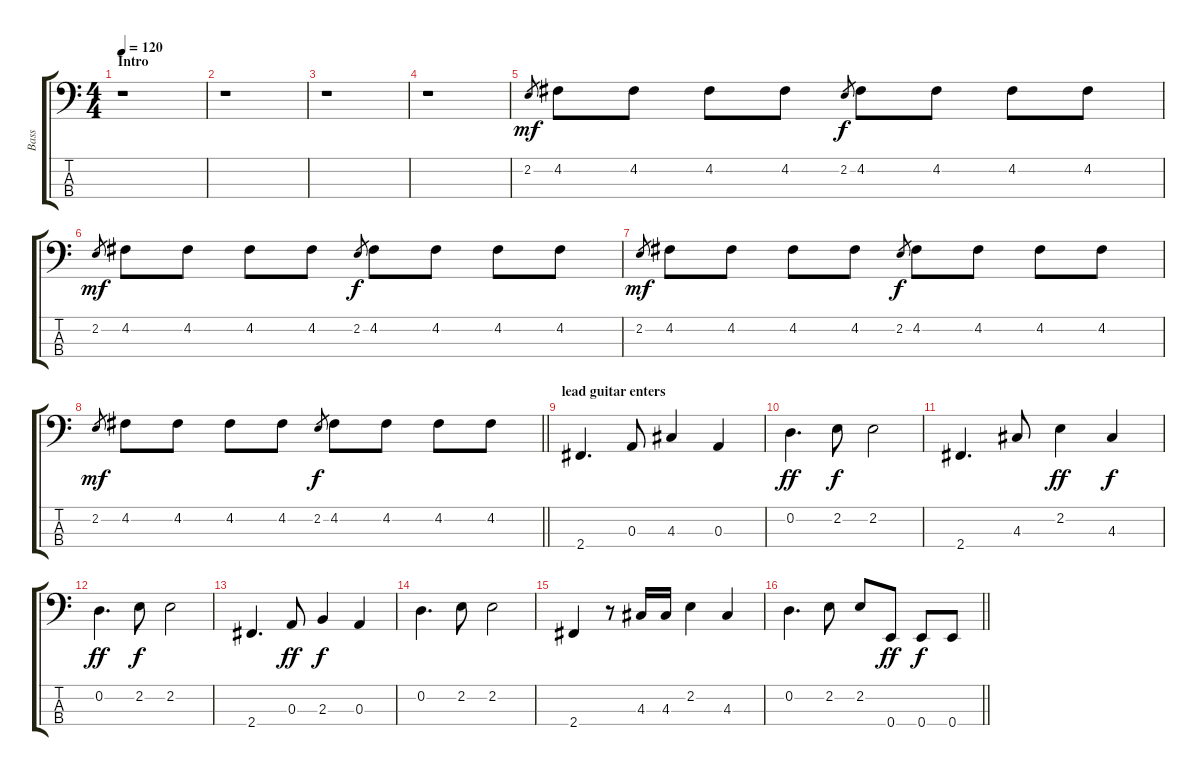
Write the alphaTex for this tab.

\track ("Bass" "Bass") {instrument electricbassfinger}
\staff {score tabs}
\tuning (G2 D2 A1 E1) {hide}
\ts (4 4)
\section ("" "Intro")
\tempo 120
\clef f4
\ks c
r.1{dy mf instrument electricbassfinger} |
r.1 |
r.1 |
r.1 |
2.2.8{gr} 4.2.8 4.2.8 4.2.8 4.2.8 2.2.8{gr dy f} 4.2.8 4.2.8 4.2.8 4.2.8 |
2.2.8{gr dy mf} 4.2.8 4.2.8 4.2.8 4.2.8 2.2.8{gr dy f} 4.2.8 4.2.8 4.2.8 4.2.8 |
2.2.8{gr dy mf} 4.2.8 4.2.8 4.2.8 4.2.8 2.2.8{gr dy f} 4.2.8 4.2.8 4.2.8 4.2.8 |
\barLineRight lightlight
2.2.8{gr dy mf} 4.2.8 4.2.8 4.2.8 4.2.8 2.2.8{gr dy f} 4.2.8 4.2.8 4.2.8 4.2.8 |
\section ("" "lead guitar enters")
2.4.4{d} 0.3.8 4.3.4 0.3.4 |
0.2.4{d dy ff} 2.2.8{dy f} 2.2.2 |
2.4.4{d} 4.3.8 2.2.4{dy ff} 4.3.4{dy f} |
0.2.4{d dy ff} 2.2.8{dy f} 2.2.2 |
2.4.4{d} 0.3.8{dy ff} 2.3.4{dy f} 0.3.4 |
0.2.4{d} 2.2.8 2.2.2 |
2.4.4 r.8 4.3.16 4.3.16 2.2.4 4.3.4 |
\barLineRight lightlight
0.2.4{d} 2.2.8 2.2.8 0.4.8{dy ff} 0.4.8{dy f} 0.4.8
